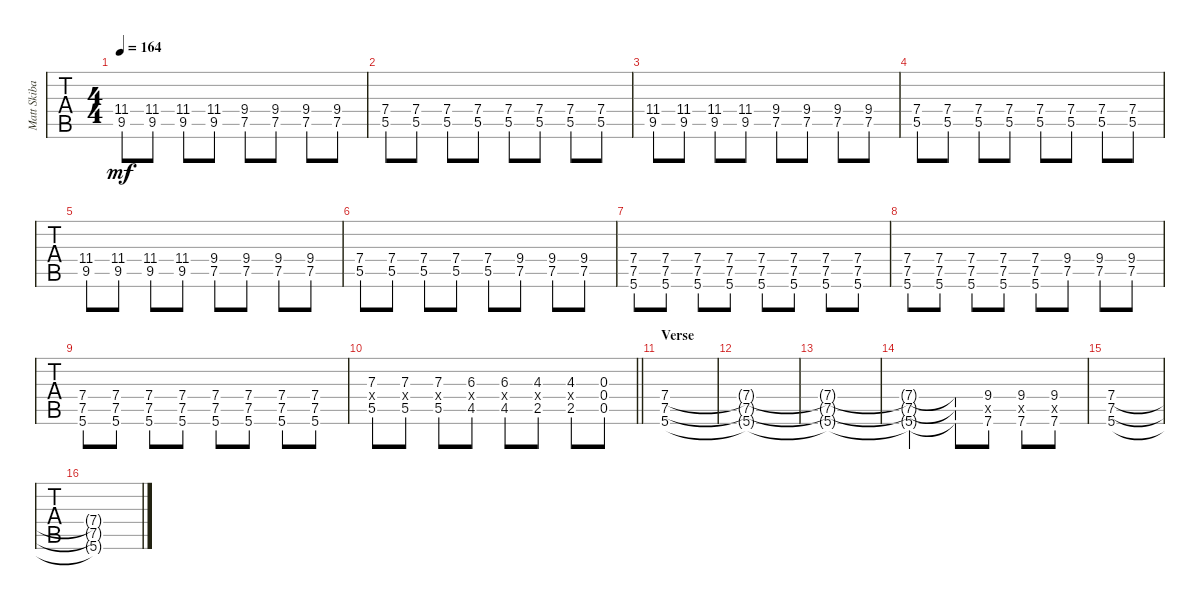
\track ("Matt Skiba - Guitar One" "Matt Skiba") {instrument distortionguitar}
\staff {tabs}
\tuning (E4 B3 G3 D3 A2 E2) {hide}
\ts (4 4)
\tempo 164
\clef g2
\ks c
(11.4 9.5).8{dy mf} (11.4 9.5).8 (11.4 9.5).8 (11.4 9.5).8 (9.4 7.5).8 (9.4 7.5).8 (9.4 7.5).8 (9.4 7.5).8 |
(7.4 5.5).8 (7.4 5.5).8 (7.4 5.5).8 (7.4 5.5).8 (7.4 5.5).8 (7.4 5.5).8 (7.4 5.5).8 (7.4 5.5).8 |
(11.4 9.5).8 (11.4 9.5).8 (11.4 9.5).8 (11.4 9.5).8 (9.4 7.5).8 (9.4 7.5).8 (9.4 7.5).8 (9.4 7.5).8 |
(7.4 5.5).8 (7.4 5.5).8 (7.4 5.5).8 (7.4 5.5).8 (7.4 5.5).8 (7.4 5.5).8 (7.4 5.5).8 (7.4 5.5).8 |
(11.4 9.5).8 (11.4 9.5).8 (11.4 9.5).8 (11.4 9.5).8 (9.4 7.5).8 (9.4 7.5).8 (9.4 7.5).8 (9.4 7.5).8 |
(7.4 5.5).8 (7.4 5.5).8 (7.4 5.5).8 (7.4 5.5).8 (7.4 5.5).8 (9.4 7.5).8 (9.4 7.5).8 (9.4 7.5).8 |
(7.4 7.5 5.6).8 (7.4 7.5 5.6).8 (7.4 7.5 5.6).8 (7.4 7.5 5.6).8 (7.4 7.5 5.6).8 (7.4 7.5 5.6).8 (7.4 7.5 5.6).8 (7.4 7.5 5.6).8 |
(7.4 7.5 5.6).8 (7.4 7.5 5.6).8 (7.4 7.5 5.6).8 (7.4 7.5 5.6).8 (7.4 7.5 5.6).8 (9.4 7.5).8 (9.4 7.5).8 (9.4 7.5).8 |
(7.4 7.5 5.6).8 (7.4 7.5 5.6).8 (7.4 7.5 5.6).8 (7.4 7.5 5.6).8 (7.4 7.5 5.6).8 (7.4 7.5 5.6).8 (7.4 7.5 5.6).8 (7.4 7.5 5.6).8 |
\barLineRight lightlight
(7.3 5.4{x} 5.5).8 (7.3 5.4{x} 5.5).8 (7.3 5.4{x} 5.5).8 (6.3 4.4{x} 4.5).8 (6.3 4.4{x} 4.5).8 (4.3 4.4{x} 2.5).8 (4.3 2.4{x} 2.5).8 (0.3 0.4 0.5).8 |
\section ("" "Verse")
(7.4 7.5 5.6).1 |
(7.4{t} 7.5{t} 5.6{t}).1 |
(7.4{t} 7.5{t} 5.6{t}).1 |
(7.4{t} 7.5{t} 5.6{t}).2 (7.4{t} 7.5{t} 5.6{t}).8 (9.4 7.5{x} 7.6).8 (9.4 7.5{x} 7.6).8 (9.4 7.5{x} 7.6).8 |
(7.4 7.5 5.6).1 |
(7.4{t} 7.5{t} 5.6{t}).1
